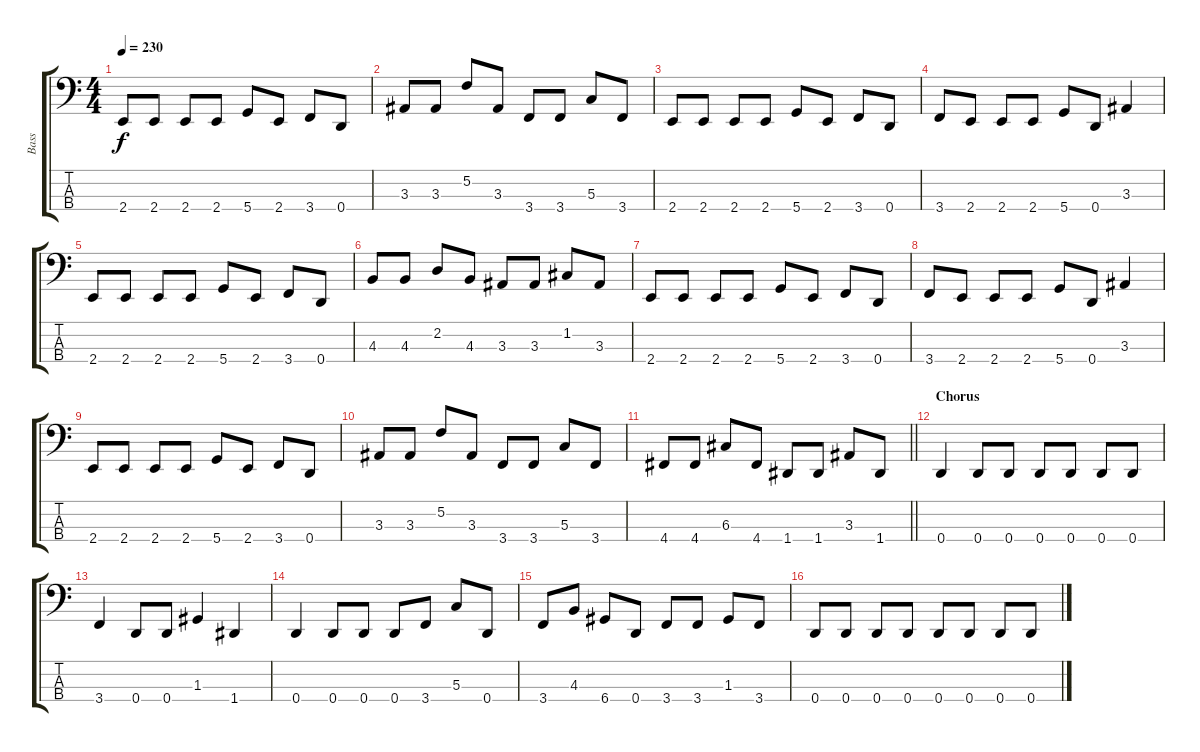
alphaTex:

\track ("Bass" "Bass") {instrument electricbasspick}
\staff {score tabs}
\tuning (F2 C2 G1 D1) {hide}
\ts (4 4)
\tempo 230
\clef f4
\ks c
2.4.8{dy f} 2.4.8 2.4.8 2.4.8 5.4.8 2.4.8 3.4.8 0.4.8 |
3.3.8 3.3.8 5.2.8 3.3.8 3.4.8 3.4.8 5.3.8 3.4.8 |
2.4.8 2.4.8 2.4.8 2.4.8 5.4.8 2.4.8 3.4.8 0.4.8 |
3.4.8 2.4.8 2.4.8 2.4.8 5.4.8 0.4.8 3.3.4 |
2.4.8 2.4.8 2.4.8 2.4.8 5.4.8 2.4.8 3.4.8 0.4.8 |
4.3.8 4.3.8 2.2.8 4.3.8 3.3.8 3.3.8 1.2.8 3.3.8 |
2.4.8 2.4.8 2.4.8 2.4.8 5.4.8 2.4.8 3.4.8 0.4.8 |
3.4.8 2.4.8 2.4.8 2.4.8 5.4.8 0.4.8 3.3.4 |
2.4.8 2.4.8 2.4.8 2.4.8 5.4.8 2.4.8 3.4.8 0.4.8 |
3.3.8 3.3.8 5.2.8 3.3.8 3.4.8 3.4.8 5.3.8 3.4.8 |
\barLineRight lightlight
4.4.8 4.4.8 6.3.8 4.4.8 1.4.8 1.4.8 3.3.8 1.4.8 |
\section ("" "Chorus")
0.4.4 0.4.8 0.4.8 0.4.8 0.4.8 0.4.8 0.4.8 |
3.4.4 0.4.8 0.4.8 1.3.4 1.4.4 |
0.4.4 0.4.8 0.4.8 0.4.8 3.4.8 5.3.8 0.4.8 |
3.4.8 4.3.8 6.4.8 0.4.8 3.4.8 3.4.8 1.3.8 3.4.8 |
0.4.8 0.4.8 0.4.8 0.4.8 0.4.8 0.4.8 0.4.8 0.4.8
